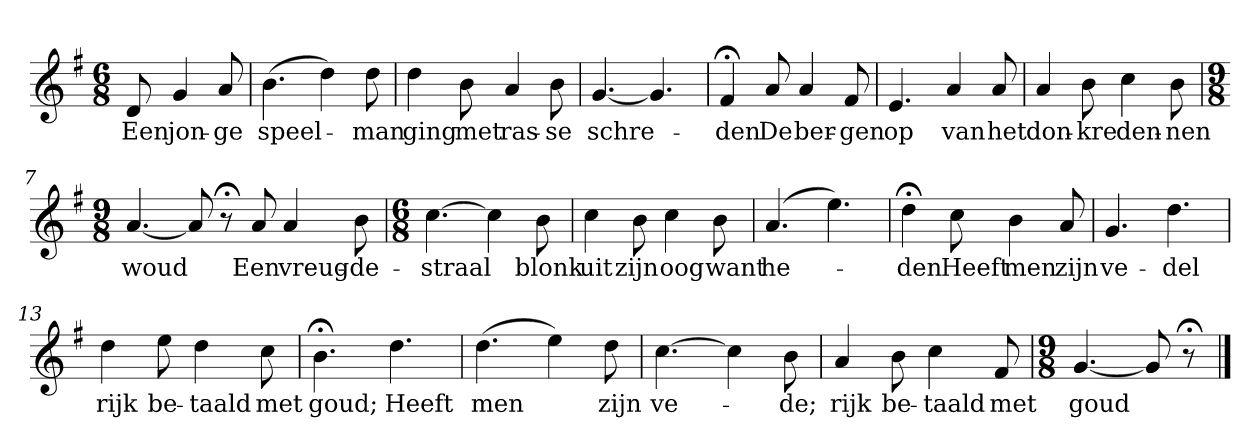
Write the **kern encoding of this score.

**kern	**text
*part1	*part1
*staff1	*staff1
*k[f#]	*
*G:	*
*M6/8	*
*MM120	*
=	=
8d	Een
4g	jon-
8a	-ge
=1	=1
(4.b	speel-
4dd)	.
8dd	-man
=2	=2
4dd	ging
8b	met
4a	ras-
8b	-se
=3	=3
[4.g	schre-
4.g]	.
=4	=4
4f#;<	-den
8a	De
4a	ber-
8f#	-gen
=5	=5
4.e	op
4a	van
8a	het
=6	=6
4a	don-
8b	-kre
4cc	den-
8b	-nen
=7	=7
*M9/8	*
[4.a	woud
8a]	.
8r;<	.
8a	Een
4a	vreug-
8b	-de-
=8	=8
*M6/8	*
[4.cc	-straal
4cc]	.
8b	blonk
=9	=9
4cc	uit
8b	zijn
4cc	oog
8b	want
=10	=10
(4.a	he-
4.ee)	.
=11	=11
4dd;<	-den
8cc	Heeft
4b	men
8a	zijn
=12	=12
4.g	ve-
4.dd	-del
=13	=13
4dd	rijk
8ee	be-
4dd	-taald
8cc	met
=14	=14
4.b;<	goud;
4.dd	Heeft
=15	=15
(4.dd	men
4ee)	.
8dd	zijn
=16	=16
[4.cc	ve-
4cc]	.
8b	-de;
=17	=17
4a	rijk
8b	be-
4cc	-taald
8f#	met
=18	=18
*M9/8	*
[4.g	goud
8g]	.
8r;<	.
==	==
*-	*-
